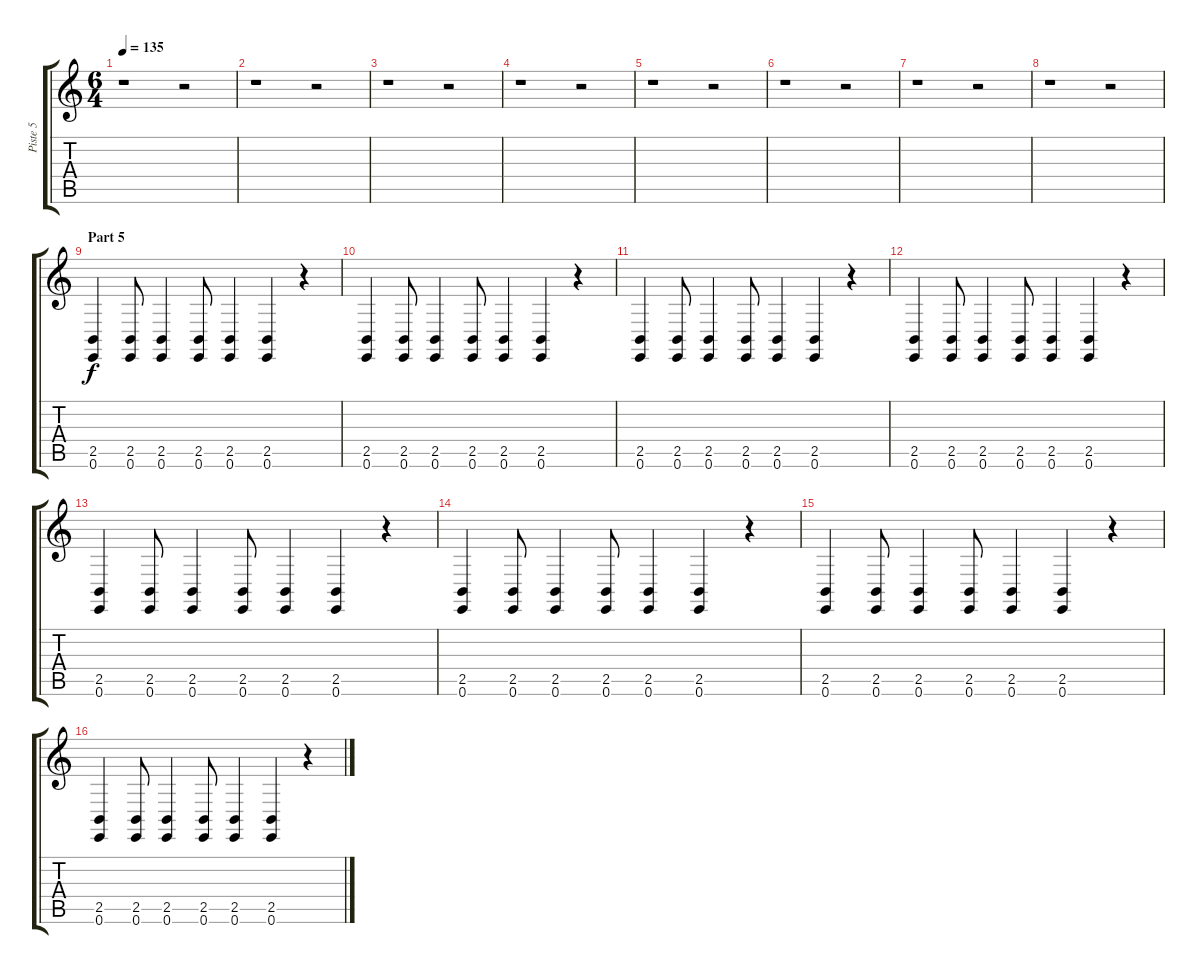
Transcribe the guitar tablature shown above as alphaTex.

\track ("Piste 5" "Piste 5") {instrument timpani}
\staff {score tabs}
\tuning (E4 B3 G3 D3 A2 E2) {hide}
\ts (6 4)
\tempo 135
\clef g2
\ks c
r.1{dy f} r.2 |
r.1 r.2 |
r.1 r.2 |
r.1 r.2 |
r.1 r.2 |
r.1 r.2 |
r.1 r.2 |
r.1 r.2 |
\section ("" "Part 5")
(2.5 0.6).4 (2.5 0.6).8 (2.5 0.6).4 (2.5 0.6).8 (2.5 0.6).4 (2.5 0.6).4 r.4 |
(2.5 0.6).4 (2.5 0.6).8 (2.5 0.6).4 (2.5 0.6).8 (2.5 0.6).4 (2.5 0.6).4 r.4 |
(2.5 0.6).4 (2.5 0.6).8 (2.5 0.6).4 (2.5 0.6).8 (2.5 0.6).4 (2.5 0.6).4 r.4 |
(2.5 0.6).4 (2.5 0.6).8 (2.5 0.6).4 (2.5 0.6).8 (2.5 0.6).4 (2.5 0.6).4 r.4 |
(2.5 0.6).4 (2.5 0.6).8 (2.5 0.6).4 (2.5 0.6).8 (2.5 0.6).4 (2.5 0.6).4 r.4 |
(2.5 0.6).4 (2.5 0.6).8 (2.5 0.6).4 (2.5 0.6).8 (2.5 0.6).4 (2.5 0.6).4 r.4 |
(2.5 0.6).4 (2.5 0.6).8 (2.5 0.6).4 (2.5 0.6).8 (2.5 0.6).4 (2.5 0.6).4 r.4 |
(2.5 0.6).4 (2.5 0.6).8 (2.5 0.6).4 (2.5 0.6).8 (2.5 0.6).4 (2.5 0.6).4 r.4
